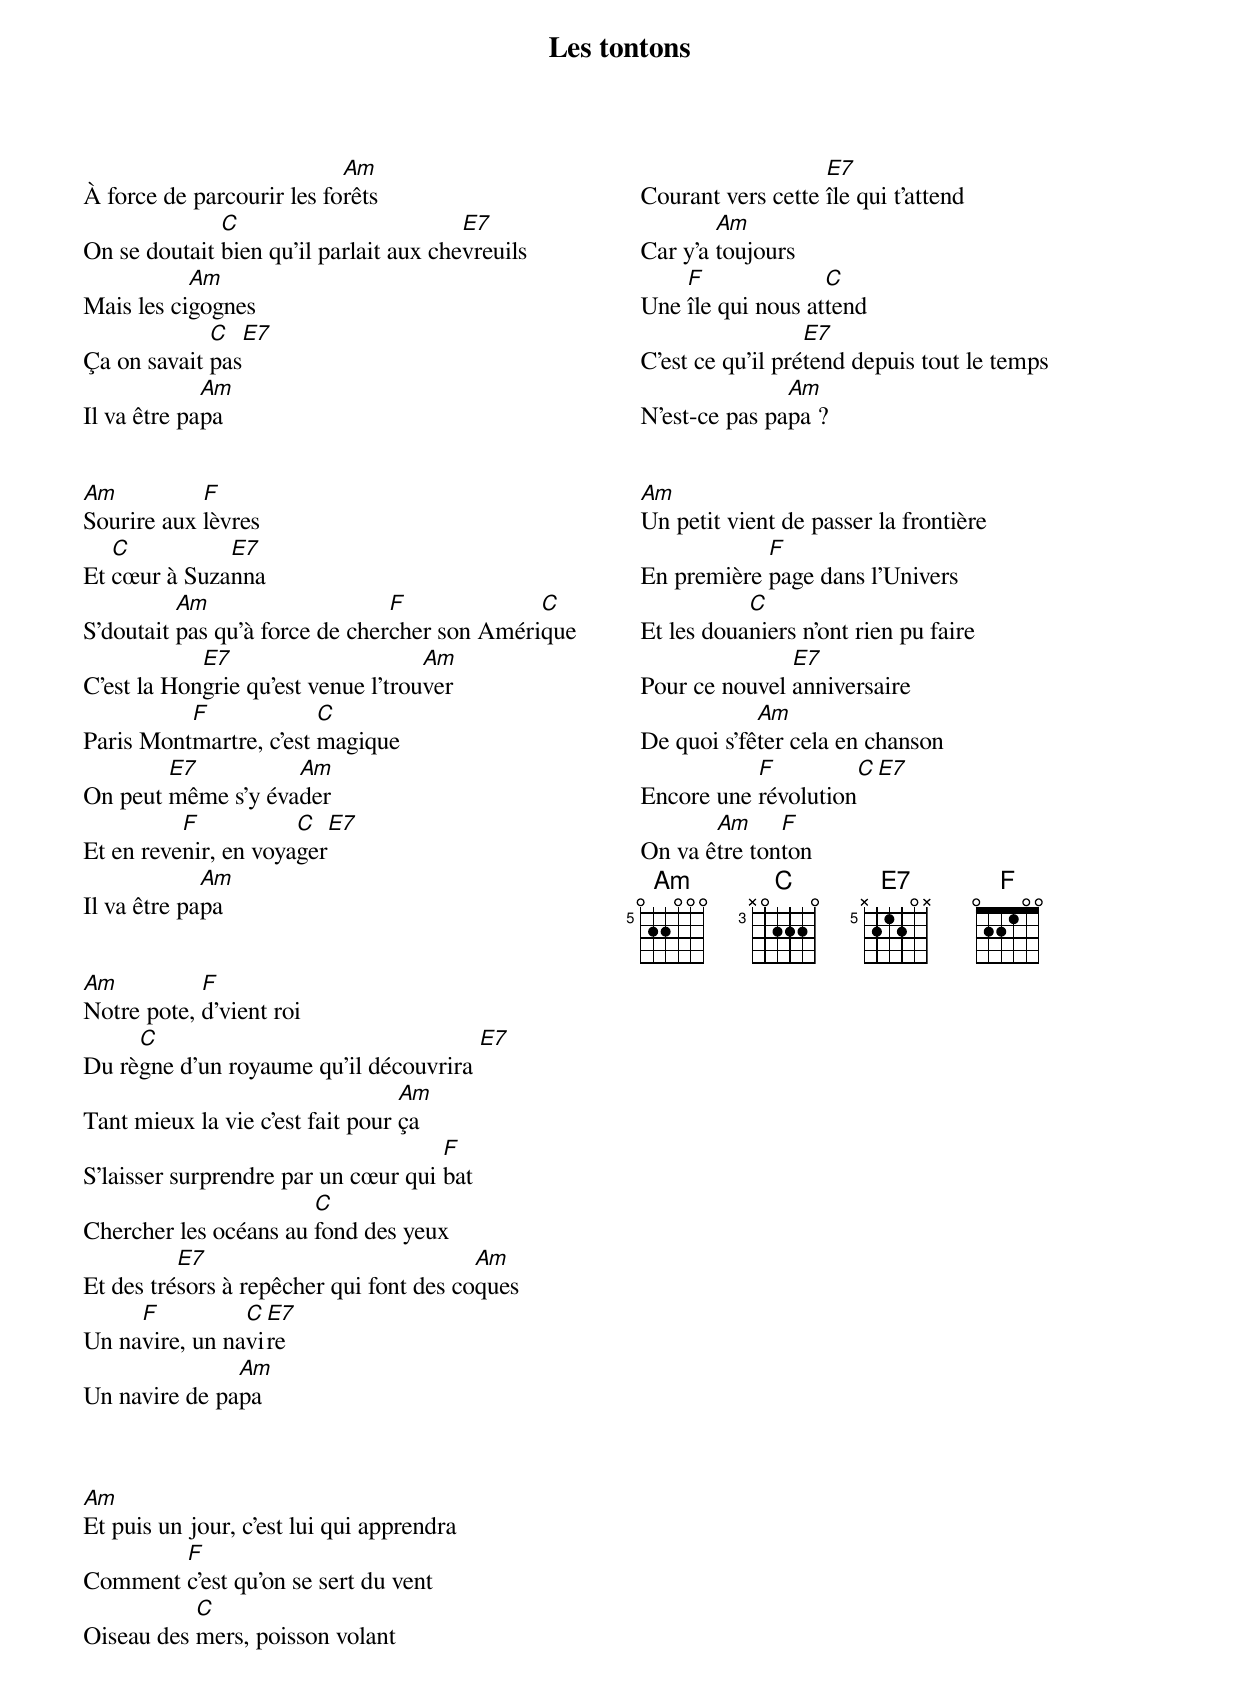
{title: Les tontons}
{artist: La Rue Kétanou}
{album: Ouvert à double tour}
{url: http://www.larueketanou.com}
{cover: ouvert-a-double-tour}
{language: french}
{columns: 2}
{define: Am base-fret 5 frets 0 2 2 0 0 0}
{define: C base-fret 3 frets X 0 2 2 2 0}
{define: E7 base-fret 5 frets X 2 1 2 0 X}
{define: F base-fret 1 frets 0 2 2 1 0 0}

À force de parcourir les fo[Am]rêts
On se doutait [C]bien qu'il parlait aux che[E7]vreuils
Mais les ci[Am]gognes
Ça on savait [C]pas[E7]
Il va être pa[Am]pa


[Am]Sourire aux [F]lèvres
Et [C]cœur à Suza[E7]nna
S'doutait [Am]pas qu'à force de cher[F]cher son Améri[C]que
C'est la Hon[E7]grie qu'est venue l'trou[Am]ver
Paris Mont[F]martre, c'est [C]magique
On peut [E7]même s'y éva[Am]der
Et en reve[F]nir, en voya[C]ger[E7]
Il va être pa[Am]pa


[Am]Notre pote, [F]d'vient roi
Du rè[C]gne d'un royaume qu'il découvrira [E7]
Tant mieux la vie c'est fait pour [Am]ça
S'laisser surprendre par un cœur qui [F]bat
Chercher les océans au [C]fond des yeux
Et des tré[E7]sors à repêcher qui font des co[Am]ques
Un na[F]vire, un na[C]vi[E7]re
Un navire de pa[Am]pa

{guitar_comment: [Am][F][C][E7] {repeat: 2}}


[Am]Et puis un jour, c'est lui qui apprendra
Comment [F]c'est qu'on se sert du vent
Oiseau des [C]mers, poisson volant
Courant vers cette [E7]île qui t'attend
Car y'a [Am]toujours
Une [F]île qui nous at[C]tend
C'est ce qu'il pré[E7]tend depuis tout le temps
N'est-ce pas pa[Am]pa ?


[Am]Un petit vient de passer la frontière
En première [F]page dans l'Univers
Et les doua[C]niers n'ont rien pu faire
Pour ce nouvel [E7]anniversaire
De quoi s'fê[Am]ter cela en chanson
Encore une [F]révolution[C][E7]
On va ê[Am]tre ton[F]ton
